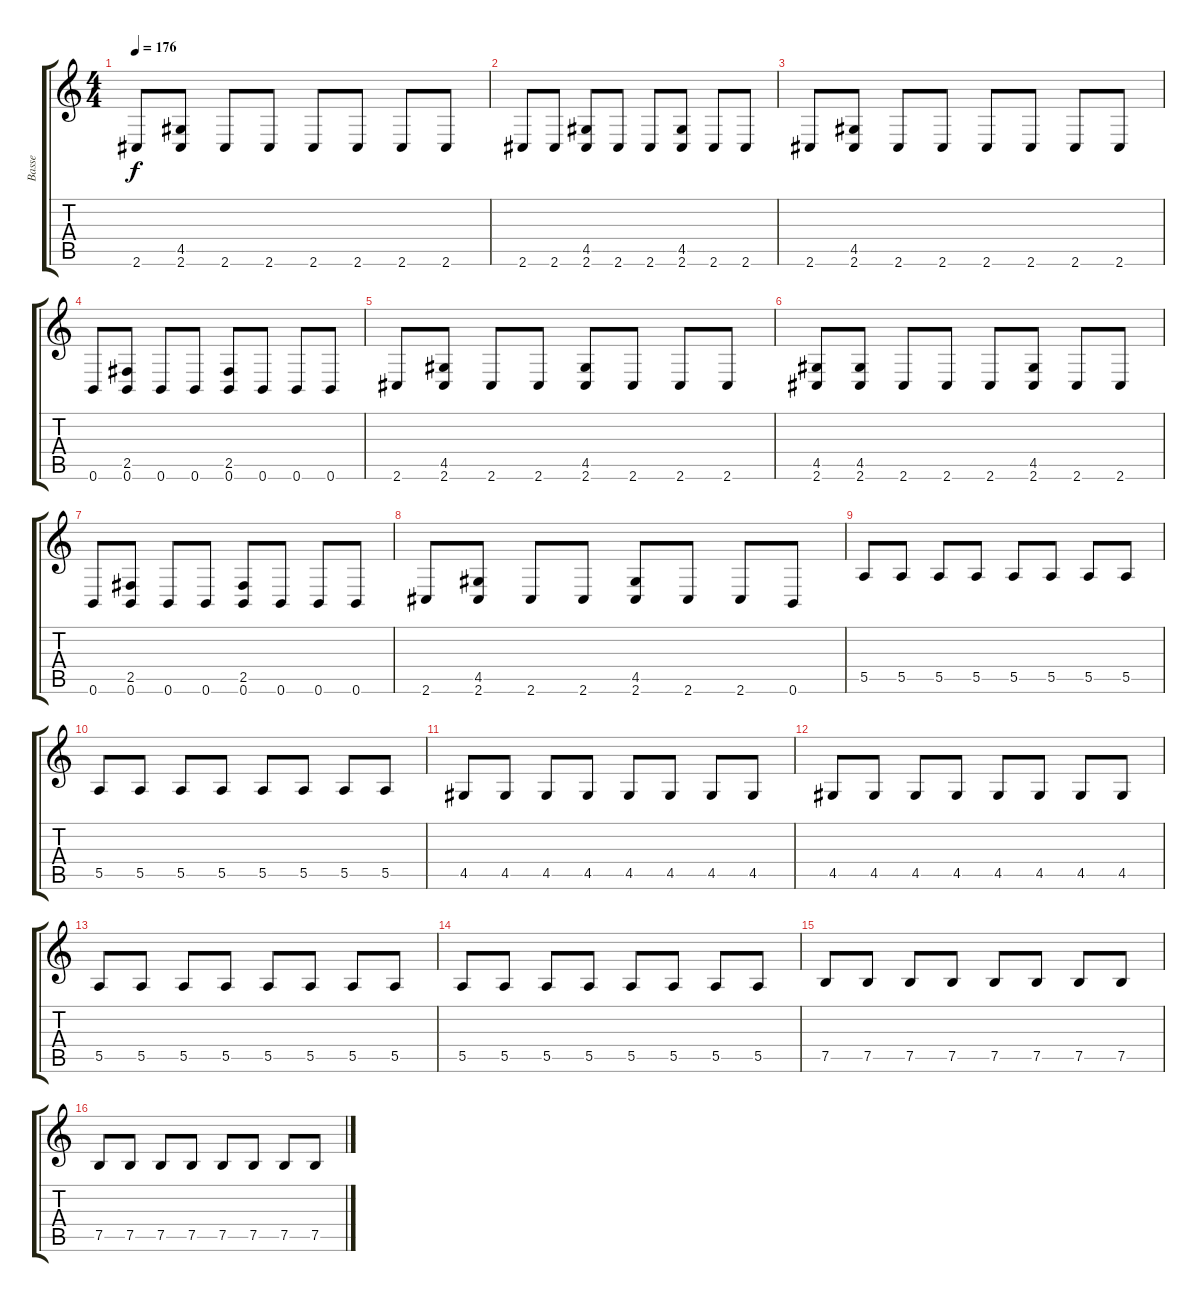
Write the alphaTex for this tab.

\track ("Basse" "Basse") {instrument electricbassfinger}
\staff {score tabs}
\tuning (E4 B3 G3 D3 E2 B1) {hide}
\ts (4 4)
\tempo 176
\clef g2
\ks c
2.6.8{dy f} (4.5 2.6).8 2.6.8 2.6.8 2.6.8 2.6.8 2.6.8 2.6.8 |
2.6.8 2.6.8 (4.5 2.6).8 2.6.8 2.6.8 (4.5 2.6).8 2.6.8 2.6.8 |
2.6.8 (4.5 2.6).8 2.6.8 2.6.8 2.6.8 2.6.8 2.6.8 2.6.8 |
0.6.8 (2.5 0.6).8 0.6.8 0.6.8 (2.5 0.6).8 0.6.8 0.6.8 0.6.8 |
2.6.8 (4.5 2.6).8 2.6.8 2.6.8 (4.5 2.6).8 2.6.8 2.6.8 2.6.8 |
(4.5 2.6).8 (4.5 2.6).8 2.6.8 2.6.8 2.6.8 (4.5 2.6).8 2.6.8 2.6.8 |
0.6.8 (2.5 0.6).8 0.6.8 0.6.8 (2.5 0.6).8 0.6.8 0.6.8 0.6.8 |
2.6.8 (4.5 2.6).8 2.6.8 2.6.8 (4.5 2.6).8 2.6.8 2.6.8 0.6.8 |
5.5.8 5.5.8 5.5.8 5.5.8 5.5.8 5.5.8 5.5.8 5.5.8 |
5.5.8 5.5.8 5.5.8 5.5.8 5.5.8 5.5.8 5.5.8 5.5.8 |
4.5.8 4.5.8 4.5.8 4.5.8 4.5.8 4.5.8 4.5.8 4.5.8 |
4.5.8 4.5.8 4.5.8 4.5.8 4.5.8 4.5.8 4.5.8 4.5.8 |
5.5.8 5.5.8 5.5.8 5.5.8 5.5.8 5.5.8 5.5.8 5.5.8 |
5.5.8 5.5.8 5.5.8 5.5.8 5.5.8 5.5.8 5.5.8 5.5.8 |
7.5.8 7.5.8 7.5.8 7.5.8 7.5.8 7.5.8 7.5.8 7.5.8 |
7.5.8 7.5.8 7.5.8 7.5.8 7.5.8 7.5.8 7.5.8 7.5.8
